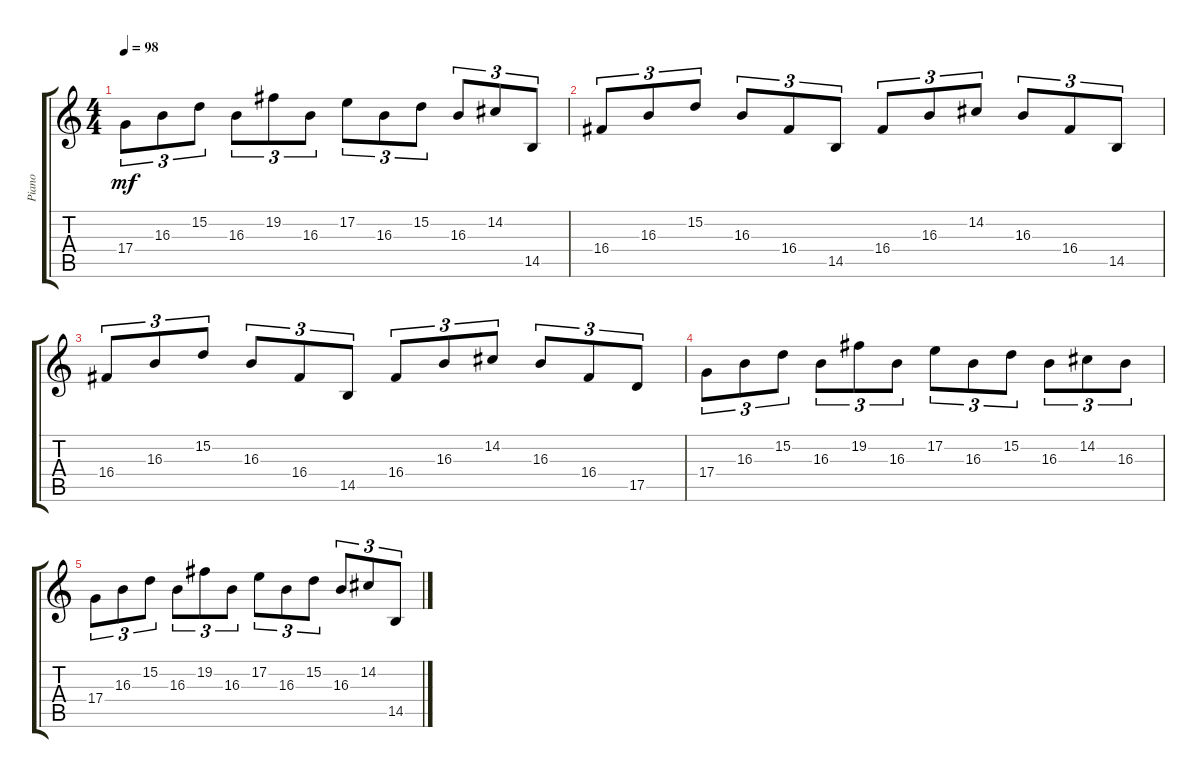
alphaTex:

\track ("Piano" "Piano") {instrument harpsichord}
\staff {score tabs}
\tuning (E4 B3 G3 D3 A2 E2) {hide}
\ts (4 4)
\tempo 98
\clef g2
\ks c
17.4.8{tu (3 2) dy mf} 16.3.8{tu (3 2)} 15.2.8{tu (3 2)} 16.3.8{tu (3 2)} 19.2.8{tu (3 2)} 16.3.8{tu (3 2)} 17.2.8{tu (3 2)} 16.3.8{tu (3 2)} 15.2.8{tu (3 2)} 16.3.8{tu (3 2)} 14.2.8{tu (3 2)} 14.5.8{tu (3 2)} |
16.4.8{tu (3 2) volume 3} 16.3.8{tu (3 2)} 15.2.8{tu (3 2)} 16.3.8{tu (3 2)} 16.4.8{tu (3 2)} 14.5.8{tu (3 2)} 16.4.8{tu (3 2)} 16.3.8{tu (3 2)} 14.2.8{tu (3 2)} 16.3.8{tu (3 2)} 16.4.8{tu (3 2)} 14.5.8{tu (3 2)} |
16.4.8{tu (3 2)} 16.3.8{tu (3 2)} 15.2.8{tu (3 2)} 16.3.8{tu (3 2)} 16.4.8{tu (3 2)} 14.5.8{tu (3 2)} 16.4.8{tu (3 2)} 16.3.8{tu (3 2)} 14.2.8{tu (3 2)} 16.3.8{tu (3 2)} 16.4.8{tu (3 2)} 17.5.8{tu (3 2)} |
17.4.8{tu (3 2)} 16.3.8{tu (3 2)} 15.2.8{tu (3 2)} 16.3.8{tu (3 2)} 19.2.8{tu (3 2)} 16.3.8{tu (3 2)} 17.2.8{tu (3 2)} 16.3.8{tu (3 2)} 15.2.8{tu (3 2)} 16.3.8{tu (3 2)} 14.2.8{tu (3 2)} 16.3.8{tu (3 2)} |
17.4.8{tu (3 2)} 16.3.8{tu (3 2)} 15.2.8{tu (3 2)} 16.3.8{tu (3 2)} 19.2.8{tu (3 2)} 16.3.8{tu (3 2)} 17.2.8{tu (3 2)} 16.3.8{tu (3 2)} 15.2.8{tu (3 2)} 16.3.8{tu (3 2)} 14.2.8{tu (3 2)} 14.5.8{tu (3 2)}
